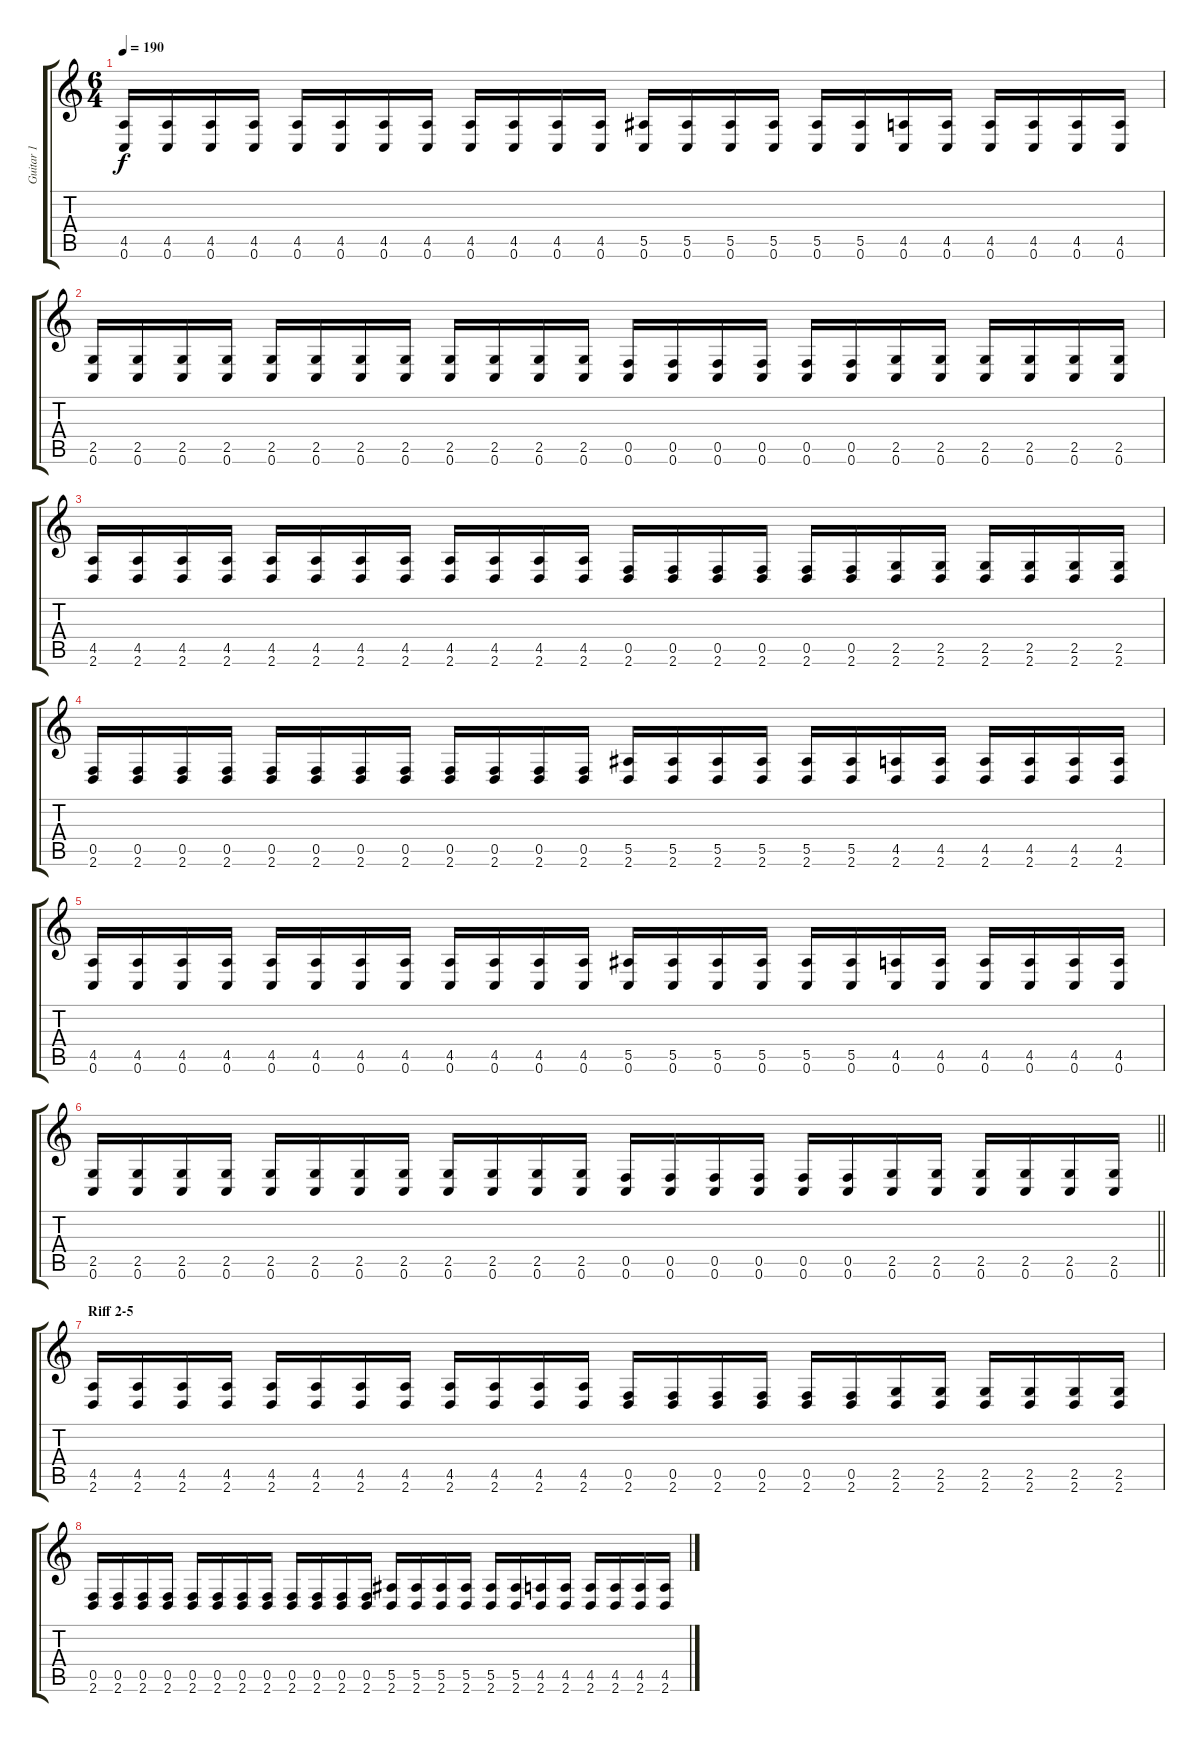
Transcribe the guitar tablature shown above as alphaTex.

\track ("Guitar 1" "Guitar 1") {instrument distortionguitar}
\staff {score tabs}
\tuning (C4 G3 Eb3 Bb2 F2 C2) {hide}
\ts (6 4)
\tempo 190
\clef g2
\ks c
(4.5 0.6).16{dy f} (4.5 0.6).16 (4.5 0.6).16 (4.5 0.6).16 (4.5 0.6).16 (4.5 0.6).16 (4.5 0.6).16 (4.5 0.6).16 (4.5 0.6).16 (4.5 0.6).16 (4.5 0.6).16 (4.5 0.6).16 (5.5 0.6).16 (5.5 0.6).16 (5.5 0.6).16 (5.5 0.6).16 (5.5 0.6).16 (5.5 0.6).16 (4.5 0.6).16 (4.5 0.6).16 (4.5 0.6).16 (4.5 0.6).16 (4.5 0.6).16 (4.5 0.6).16 |
(2.5 0.6).16 (2.5 0.6).16 (2.5 0.6).16 (2.5 0.6).16 (2.5 0.6).16 (2.5 0.6).16 (2.5 0.6).16 (2.5 0.6).16 (2.5 0.6).16 (2.5 0.6).16 (2.5 0.6).16 (2.5 0.6).16 (0.5 0.6).16 (0.5 0.6).16 (0.5 0.6).16 (0.5 0.6).16 (0.5 0.6).16 (0.5 0.6).16 (2.5 0.6).16 (2.5 0.6).16 (2.5 0.6).16 (2.5 0.6).16 (2.5 0.6).16 (2.5 0.6).16 |
(4.5 2.6).16 (4.5 2.6).16 (4.5 2.6).16 (4.5 2.6).16 (4.5 2.6).16 (4.5 2.6).16 (4.5 2.6).16 (4.5 2.6).16 (4.5 2.6).16 (4.5 2.6).16 (4.5 2.6).16 (4.5 2.6).16 (0.5 2.6).16 (0.5 2.6).16 (0.5 2.6).16 (0.5 2.6).16 (0.5 2.6).16 (0.5 2.6).16 (2.5 2.6).16 (2.5 2.6).16 (2.5 2.6).16 (2.5 2.6).16 (2.5 2.6).16 (2.5 2.6).16 |
(0.5 2.6).16 (0.5 2.6).16 (0.5 2.6).16 (0.5 2.6).16 (0.5 2.6).16 (0.5 2.6).16 (0.5 2.6).16 (0.5 2.6).16 (0.5 2.6).16 (0.5 2.6).16 (0.5 2.6).16 (0.5 2.6).16 (5.5 2.6).16 (5.5 2.6).16 (5.5 2.6).16 (5.5 2.6).16 (5.5 2.6).16 (5.5 2.6).16 (4.5 2.6).16 (4.5 2.6).16 (4.5 2.6).16 (4.5 2.6).16 (4.5 2.6).16 (4.5 2.6).16 |
(4.5 0.6).16 (4.5 0.6).16 (4.5 0.6).16 (4.5 0.6).16 (4.5 0.6).16 (4.5 0.6).16 (4.5 0.6).16 (4.5 0.6).16 (4.5 0.6).16 (4.5 0.6).16 (4.5 0.6).16 (4.5 0.6).16 (5.5 0.6).16 (5.5 0.6).16 (5.5 0.6).16 (5.5 0.6).16 (5.5 0.6).16 (5.5 0.6).16 (4.5 0.6).16 (4.5 0.6).16 (4.5 0.6).16 (4.5 0.6).16 (4.5 0.6).16 (4.5 0.6).16 |
\barLineRight lightlight
(2.5 0.6).16 (2.5 0.6).16 (2.5 0.6).16 (2.5 0.6).16 (2.5 0.6).16 (2.5 0.6).16 (2.5 0.6).16 (2.5 0.6).16 (2.5 0.6).16 (2.5 0.6).16 (2.5 0.6).16 (2.5 0.6).16 (0.5 0.6).16 (0.5 0.6).16 (0.5 0.6).16 (0.5 0.6).16 (0.5 0.6).16 (0.5 0.6).16 (2.5 0.6).16 (2.5 0.6).16 (2.5 0.6).16 (2.5 0.6).16 (2.5 0.6).16 (2.5 0.6).16 |
\section ("" "Riff 2-5")
(4.5 2.6).16 (4.5 2.6).16 (4.5 2.6).16 (4.5 2.6).16 (4.5 2.6).16 (4.5 2.6).16 (4.5 2.6).16 (4.5 2.6).16 (4.5 2.6).16 (4.5 2.6).16 (4.5 2.6).16 (4.5 2.6).16 (0.5 2.6).16 (0.5 2.6).16 (0.5 2.6).16 (0.5 2.6).16 (0.5 2.6).16 (0.5 2.6).16 (2.5 2.6).16 (2.5 2.6).16 (2.5 2.6).16 (2.5 2.6).16 (2.5 2.6).16 (2.5 2.6).16 |
(0.5 2.6).16 (0.5 2.6).16 (0.5 2.6).16 (0.5 2.6).16 (0.5 2.6).16 (0.5 2.6).16 (0.5 2.6).16 (0.5 2.6).16 (0.5 2.6).16 (0.5 2.6).16 (0.5 2.6).16 (0.5 2.6).16 (5.5 2.6).16 (5.5 2.6).16 (5.5 2.6).16 (5.5 2.6).16 (5.5 2.6).16 (5.5 2.6).16 (4.5 2.6).16 (4.5 2.6).16 (4.5 2.6).16 (4.5 2.6).16 (4.5 2.6).16 (4.5 2.6).16
